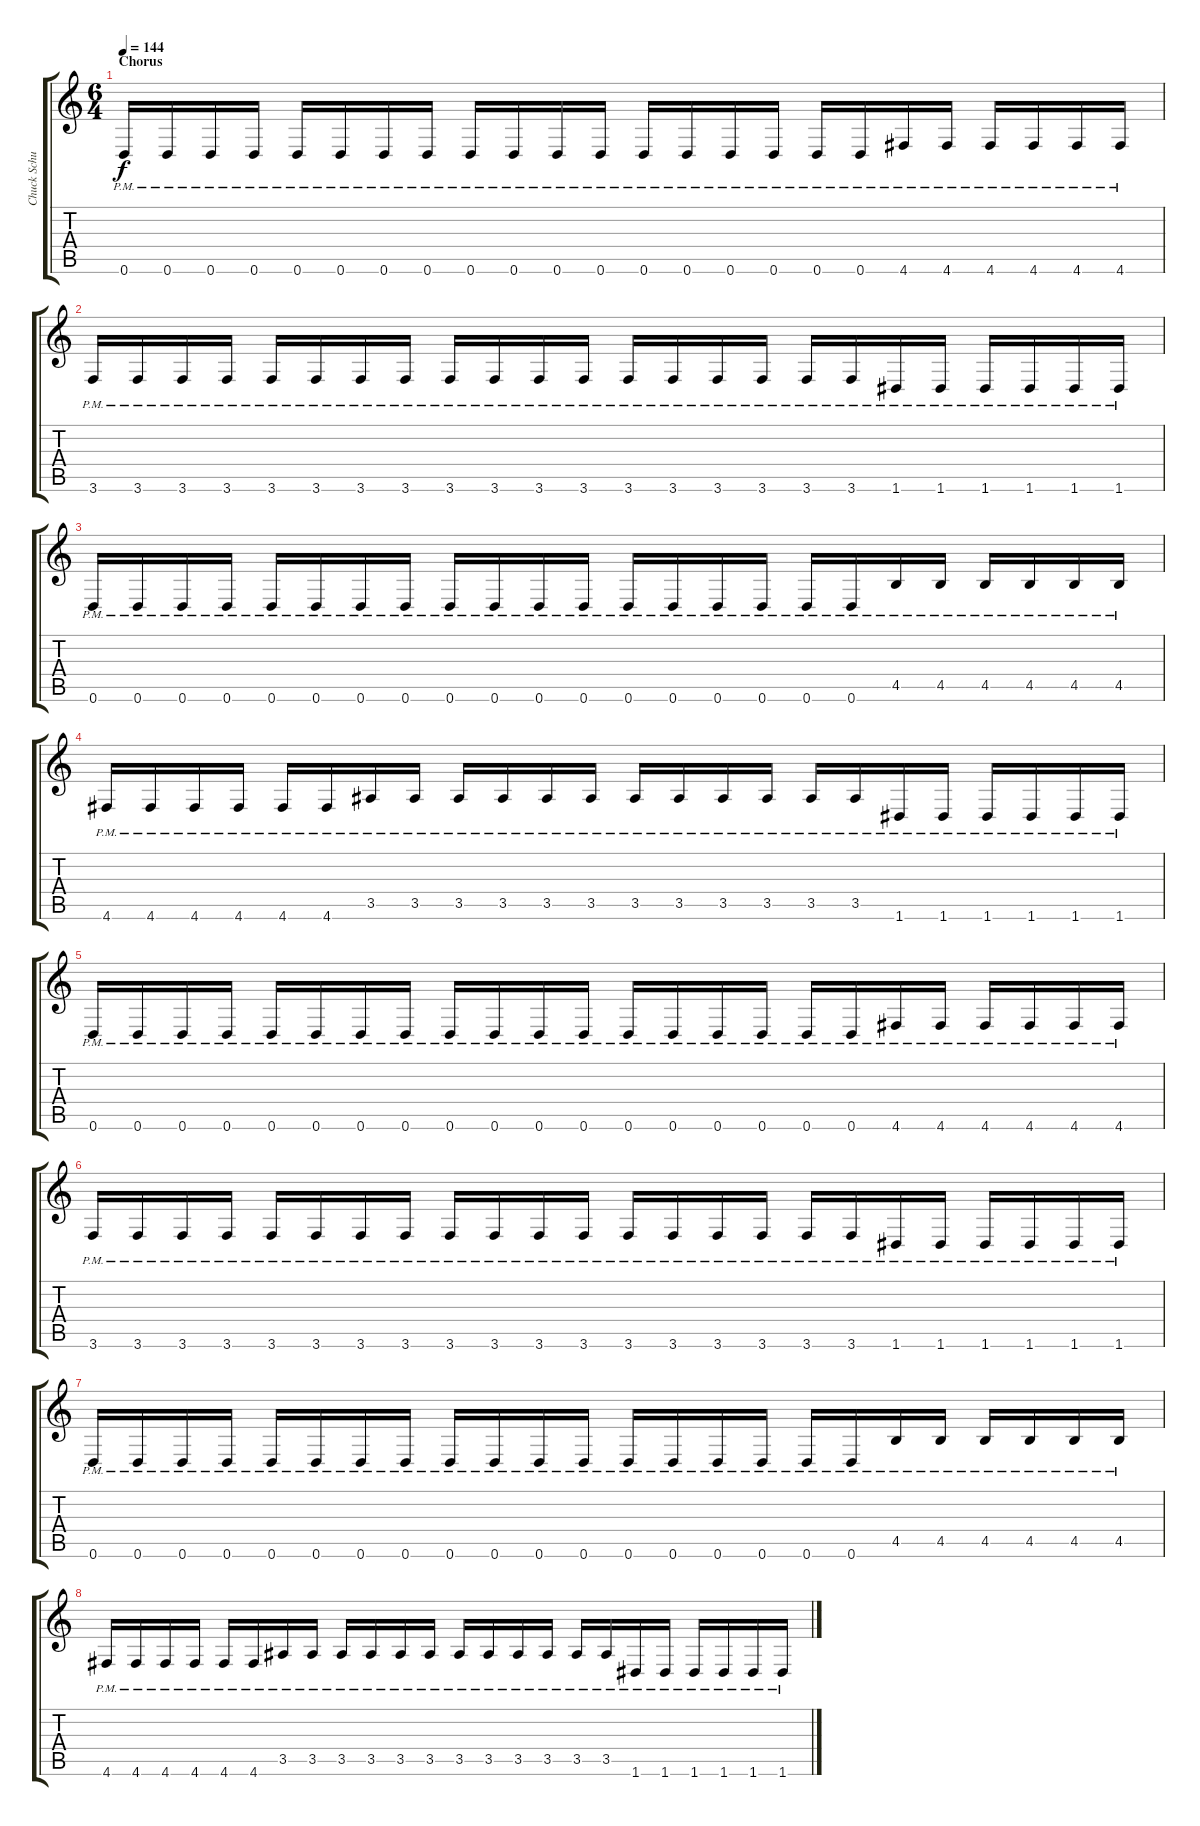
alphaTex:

\track ("Chuck Schuldiner" "Chuck Schu") {instrument distortionguitar}
\staff {score tabs}
\tuning (D4 A3 F3 C3 G2 D2) {hide}
\ts (6 4)
\section ("" "Chorus")
\tempo 144
\clef g2
\ks c
0.6{pm}.16{dy f} 0.6{pm}.16 0.6{pm}.16 0.6{pm}.16 0.6{pm}.16 0.6{pm}.16 0.6{pm}.16 0.6{pm}.16 0.6{pm}.16 0.6{pm}.16 0.6{pm}.16 0.6{pm}.16 0.6{pm}.16 0.6{pm}.16 0.6{pm}.16 0.6{pm}.16 0.6{pm}.16 0.6{pm}.16 4.6{pm}.16 4.6{pm}.16 4.6{pm}.16 4.6{pm}.16 4.6{pm}.16 4.6{pm}.16 |
3.6{pm}.16 3.6{pm}.16 3.6{pm}.16 3.6{pm}.16 3.6{pm}.16 3.6{pm}.16 3.6{pm}.16 3.6{pm}.16 3.6{pm}.16 3.6{pm}.16 3.6{pm}.16 3.6{pm}.16 3.6{pm}.16 3.6{pm}.16 3.6{pm}.16 3.6{pm}.16 3.6{pm}.16 3.6{pm}.16 1.6{pm}.16 1.6{pm}.16 1.6{pm}.16 1.6{pm}.16 1.6{pm}.16 1.6{pm}.16 |
0.6{pm}.16 0.6{pm}.16 0.6{pm}.16 0.6{pm}.16 0.6{pm}.16 0.6{pm}.16 0.6{pm}.16 0.6{pm}.16 0.6{pm}.16 0.6{pm}.16 0.6{pm}.16 0.6{pm}.16 0.6{pm}.16 0.6{pm}.16 0.6{pm}.16 0.6{pm}.16 0.6{pm}.16 0.6{pm}.16 4.5{pm}.16 4.5{pm}.16 4.5{pm}.16 4.5{pm}.16 4.5{pm}.16 4.5{pm}.16 |
4.6{pm}.16 4.6{pm}.16 4.6{pm}.16 4.6{pm}.16 4.6{pm}.16 4.6{pm}.16 3.5{pm}.16 3.5{pm}.16 3.5{pm}.16 3.5{pm}.16 3.5{pm}.16 3.5{pm}.16 3.5{pm}.16 3.5{pm}.16 3.5{pm}.16 3.5{pm}.16 3.5{pm}.16 3.5{pm}.16 1.6{pm}.16 1.6{pm}.16 1.6{pm}.16 1.6{pm}.16 1.6{pm}.16 1.6{pm}.16 |
0.6{pm}.16 0.6{pm}.16 0.6{pm}.16 0.6{pm}.16 0.6{pm}.16 0.6{pm}.16 0.6{pm}.16 0.6{pm}.16 0.6{pm}.16 0.6{pm}.16 0.6{pm}.16 0.6{pm}.16 0.6{pm}.16 0.6{pm}.16 0.6{pm}.16 0.6{pm}.16 0.6{pm}.16 0.6{pm}.16 4.6{pm}.16 4.6{pm}.16 4.6{pm}.16 4.6{pm}.16 4.6{pm}.16 4.6{pm}.16 |
3.6{pm}.16 3.6{pm}.16 3.6{pm}.16 3.6{pm}.16 3.6{pm}.16 3.6{pm}.16 3.6{pm}.16 3.6{pm}.16 3.6{pm}.16 3.6{pm}.16 3.6{pm}.16 3.6{pm}.16 3.6{pm}.16 3.6{pm}.16 3.6{pm}.16 3.6{pm}.16 3.6{pm}.16 3.6{pm}.16 1.6{pm}.16 1.6{pm}.16 1.6{pm}.16 1.6{pm}.16 1.6{pm}.16 1.6{pm}.16 |
0.6{pm}.16 0.6{pm}.16 0.6{pm}.16 0.6{pm}.16 0.6{pm}.16 0.6{pm}.16 0.6{pm}.16 0.6{pm}.16 0.6{pm}.16 0.6{pm}.16 0.6{pm}.16 0.6{pm}.16 0.6{pm}.16 0.6{pm}.16 0.6{pm}.16 0.6{pm}.16 0.6{pm}.16 0.6{pm}.16 4.5{pm}.16 4.5{pm}.16 4.5{pm}.16 4.5{pm}.16 4.5{pm}.16 4.5{pm}.16 |
4.6{pm}.16 4.6{pm}.16 4.6{pm}.16 4.6{pm}.16 4.6{pm}.16 4.6{pm}.16 3.5{pm}.16 3.5{pm}.16 3.5{pm}.16 3.5{pm}.16 3.5{pm}.16 3.5{pm}.16 3.5{pm}.16 3.5{pm}.16 3.5{pm}.16 3.5{pm}.16 3.5{pm}.16 3.5{pm}.16 1.6{pm}.16 1.6{pm}.16 1.6{pm}.16 1.6{pm}.16 1.6{pm}.16 1.6{pm}.16
